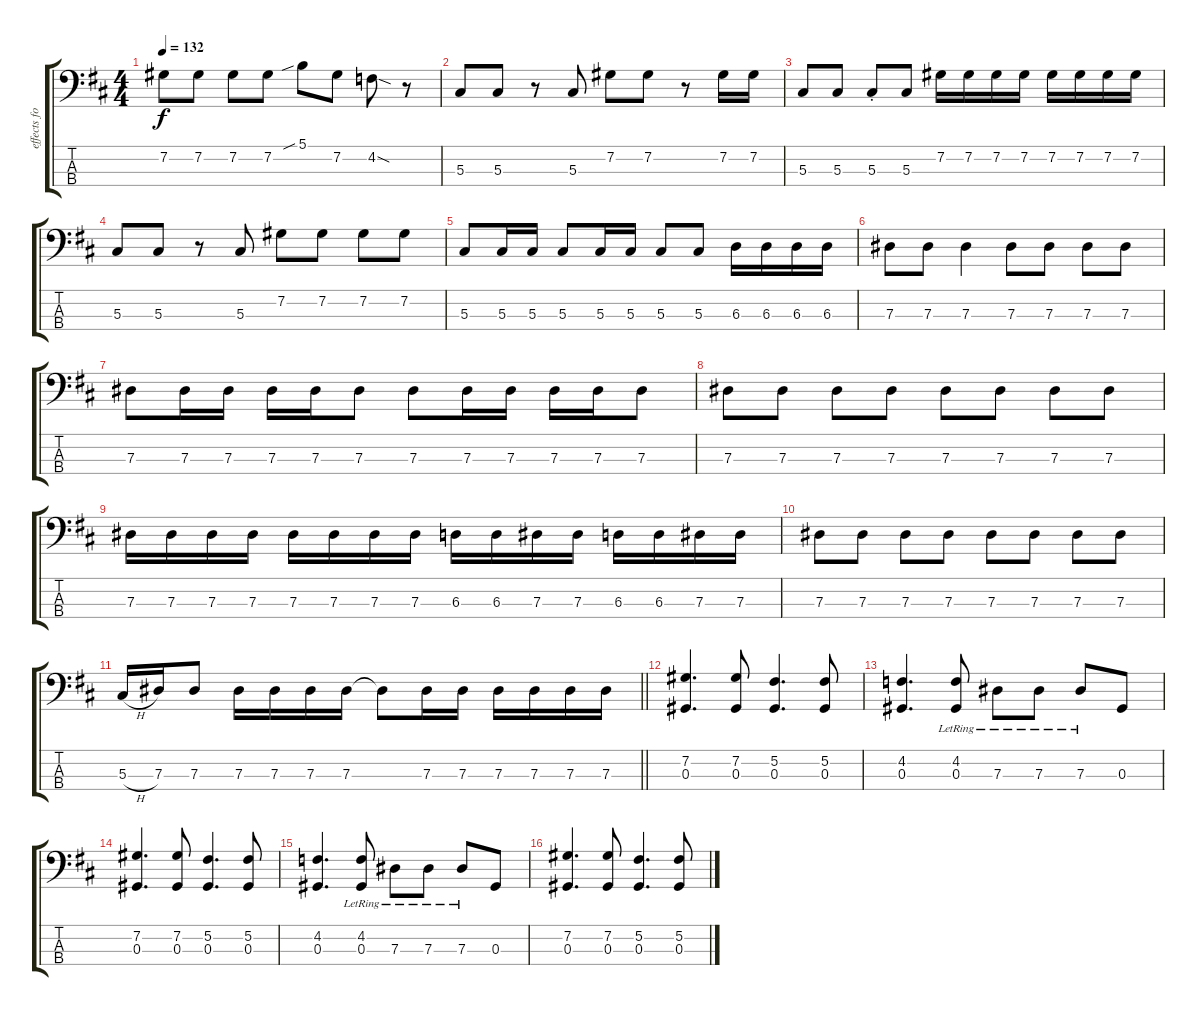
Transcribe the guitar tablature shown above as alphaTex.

\track ("effects for Bass 1" "effects fo") {instrument electricbasspick}
\staff {score tabs}
\tuning (Gb2 Db2 Ab1 Eb1) {hide}
\ts (4 4)
\tempo 132
\clef f4
\ks d
7.2.8{dy f} 7.2.8 7.2.8 7.2.8 5.1{sib}.8 7.2.8 4.2{sod}.8 r.8 |
5.3.8 5.3.8 r.8 5.3.8 7.2.8 7.2.8 r.8 7.2.16 7.2.16 |
5.3.8 5.3.8 5.3{st}.8 5.3.8 7.2.16 7.2.16 7.2.16 7.2.16 7.2.16 7.2.16 7.2.16 7.2.16 |
5.3.8 5.3.8 r.8 5.3.8 7.2.8 7.2.8 7.2.8 7.2.8 |
5.3.8 5.3.16 5.3.16 5.3.8 5.3.16 5.3.16 5.3.8 5.3.8 6.3.16 6.3.16 6.3.16 6.3.16 |
7.3.8 7.3.8 7.3.4 7.3.8 7.3.8 7.3.8 7.3.8 |
7.3.8 7.3.16 7.3.16 7.3.16 7.3.16 7.3.8 7.3.8 7.3.16 7.3.16 7.3.16 7.3.16 7.3.8 |
7.3.8 7.3.8 7.3.8 7.3.8 7.3.8 7.3.8 7.3.8 7.3.8 |
7.3.16 7.3.16 7.3.16 7.3.16 7.3.16 7.3.16 7.3.16 7.3.16 6.3.16 6.3.16 7.3.16 7.3.16 6.3.16 6.3.16 7.3.16 7.3.16 |
7.3.8 7.3.8 7.3.8 7.3.8 7.3.8 7.3.8 7.3.8 7.3.8 |
\barLineRight lightlight
5.3{h}.16 7.3.16 7.3.8 7.3.16 7.3.16 7.3.16 7.3.16 7.3{t}.8 7.3.16 7.3.16 7.3.16 7.3.16 7.3.16 7.3.16 |
(7.2 0.3).4{d} (7.2 0.3).8 (5.2 0.3).4{d} (5.2 0.3).8 |
(4.2 0.3).4{d} (4.2{lr} 0.3{lr}).8 7.3{lr}.8 7.3{lr}.8 7.3{lr}.8 0.3.8 |
(7.2 0.3).4{d} (7.2 0.3).8 (5.2 0.3).4{d} (5.2 0.3).8 |
(4.2 0.3).4{d} (4.2{lr} 0.3{lr}).8 7.3{lr}.8 7.3{lr}.8 7.3{lr}.8 0.3.8 |
(7.2 0.3).4{d} (7.2 0.3).8 (5.2 0.3).4{d} (5.2 0.3).8
